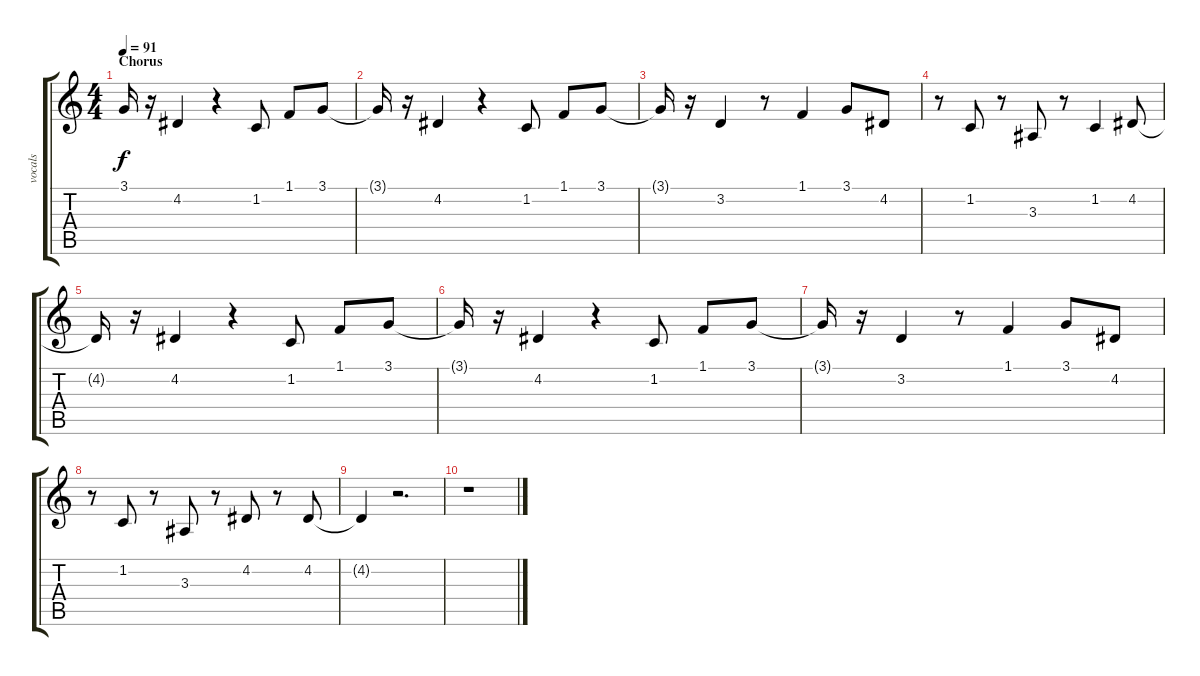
\track ("vocals" "vocals") {instrument stringensemble1}
\staff {score tabs}
\tuning (E4 B3 G3 D3 A2 E2) {hide}
\ts (4 4)
\section ("" "Chorus")
\tempo 91
\clef g2
\ks c
3.1{t}.16{dy f} r.16 4.2.4 r.4 1.2.8 1.1.8 3.1.8 |
3.1{t}.16 r.16 4.2.4 r.4 1.2.8 1.1.8 3.1.8 |
3.1{t}.16 r.16 3.2.4 r.8 1.1.4 3.1.8 4.2.8 |
r.8 1.2.8 r.8 3.3.8 r.8 1.2.4 4.2.8 |
4.2{t}.16 r.16 4.2.4 r.4 1.2.8 1.1.8 3.1.8 |
3.1{t}.16 r.16 4.2.4 r.4 1.2.8 1.1.8 3.1.8 |
3.1{t}.16 r.16 3.2.4 r.8 1.1.4 3.1.8 4.2.8 |
r.8 1.2.8 r.8 3.3.8 r.8 4.2.8 r.8 4.2.8 |
4.2{t}.4 r.2{d} |
r.1
